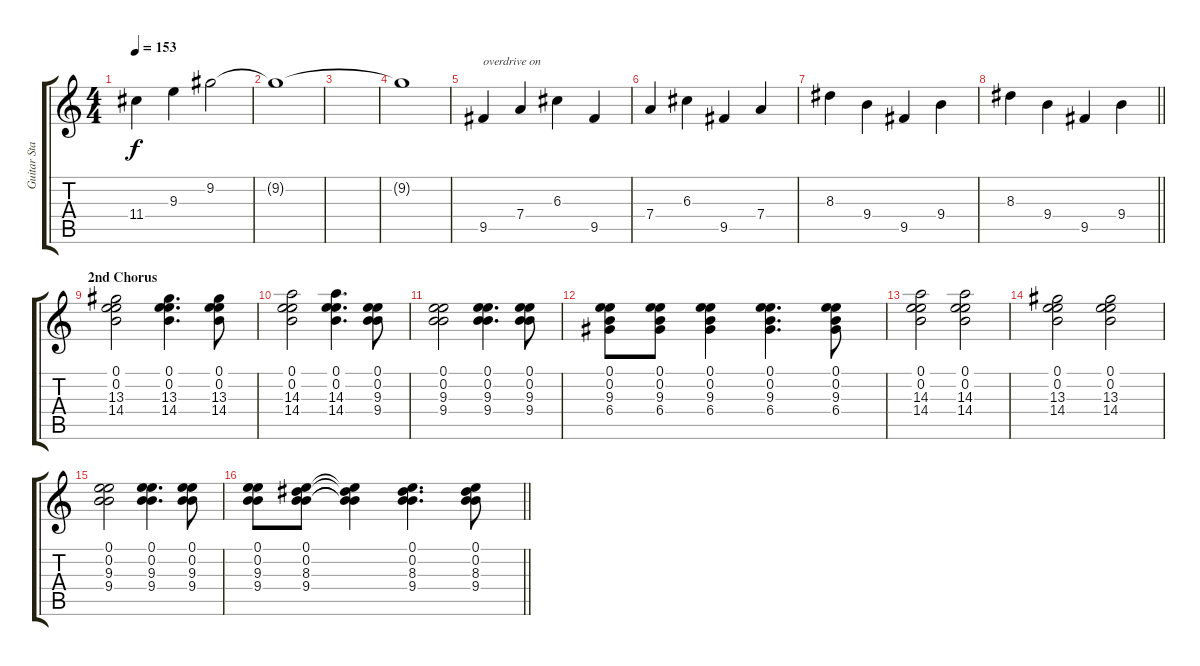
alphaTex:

\track ("Guitar Standard Tuning" "Guitar Sta") {instrument electricguitarclean}
\staff {score tabs}
\tuning (E4 B3 G3 D3 A2 E2) {hide}
\ts (4 4)
\tempo 153
\clef g2
\ks c
11.4.4{dy f} 9.3.4 9.2.2 |
9.2{t}.1 |
|
9.2{t}.1 |
9.5.4{txt "overdrive on"} 7.4.4 6.3.4 9.5.4 |
7.4.4 6.3.4 9.5.4 7.4.4 |
8.3.4 9.4.4 9.5.4 9.4.4 |
\barLineRight lightlight
8.3.4 9.4.4 9.5.4 9.4.4 |
\section ("" "2nd Chorus ")
(0.1 0.2 13.3 14.4).2 (0.1 0.2 13.3 14.4).4{d} (0.1 0.2 13.3 14.4).8 |
(0.1 0.2 14.3 14.4).2 (0.1 0.2 14.3 14.4).4{d} (0.1 0.2 9.3 9.4).8 |
(0.1 0.2 9.3 9.4).2 (0.1 0.2 9.3 9.4).4{d} (0.1 0.2 9.3 9.4).8 |
(0.1 0.2 9.3 6.4).8 (0.1 0.2 9.3 6.4).8 (0.1 0.2 9.3 6.4).4 (0.1 0.2 9.3 6.4).4{d} (0.1 0.2 9.3 6.4).8 |
(0.1 0.2 14.3 14.4).2 (0.1 0.2 14.3 14.4).2 |
(0.1 0.2 13.3 14.4).2 (0.1 0.2 13.3 14.4).2 |
(0.1 0.2 9.3 9.4).2 (0.1 0.2 9.3 9.4).4{d} (0.1 0.2 9.3 9.4).8 |
\barLineRight lightlight
(0.1 0.2 9.3 9.4).8 (0.1 0.2 8.3 9.4).8 (0.1{t} 0.2{t} 8.3{t} 9.4{t}).4 (0.1 0.2 8.3 9.4).4{d} (0.1 0.2 8.3 9.4).8
